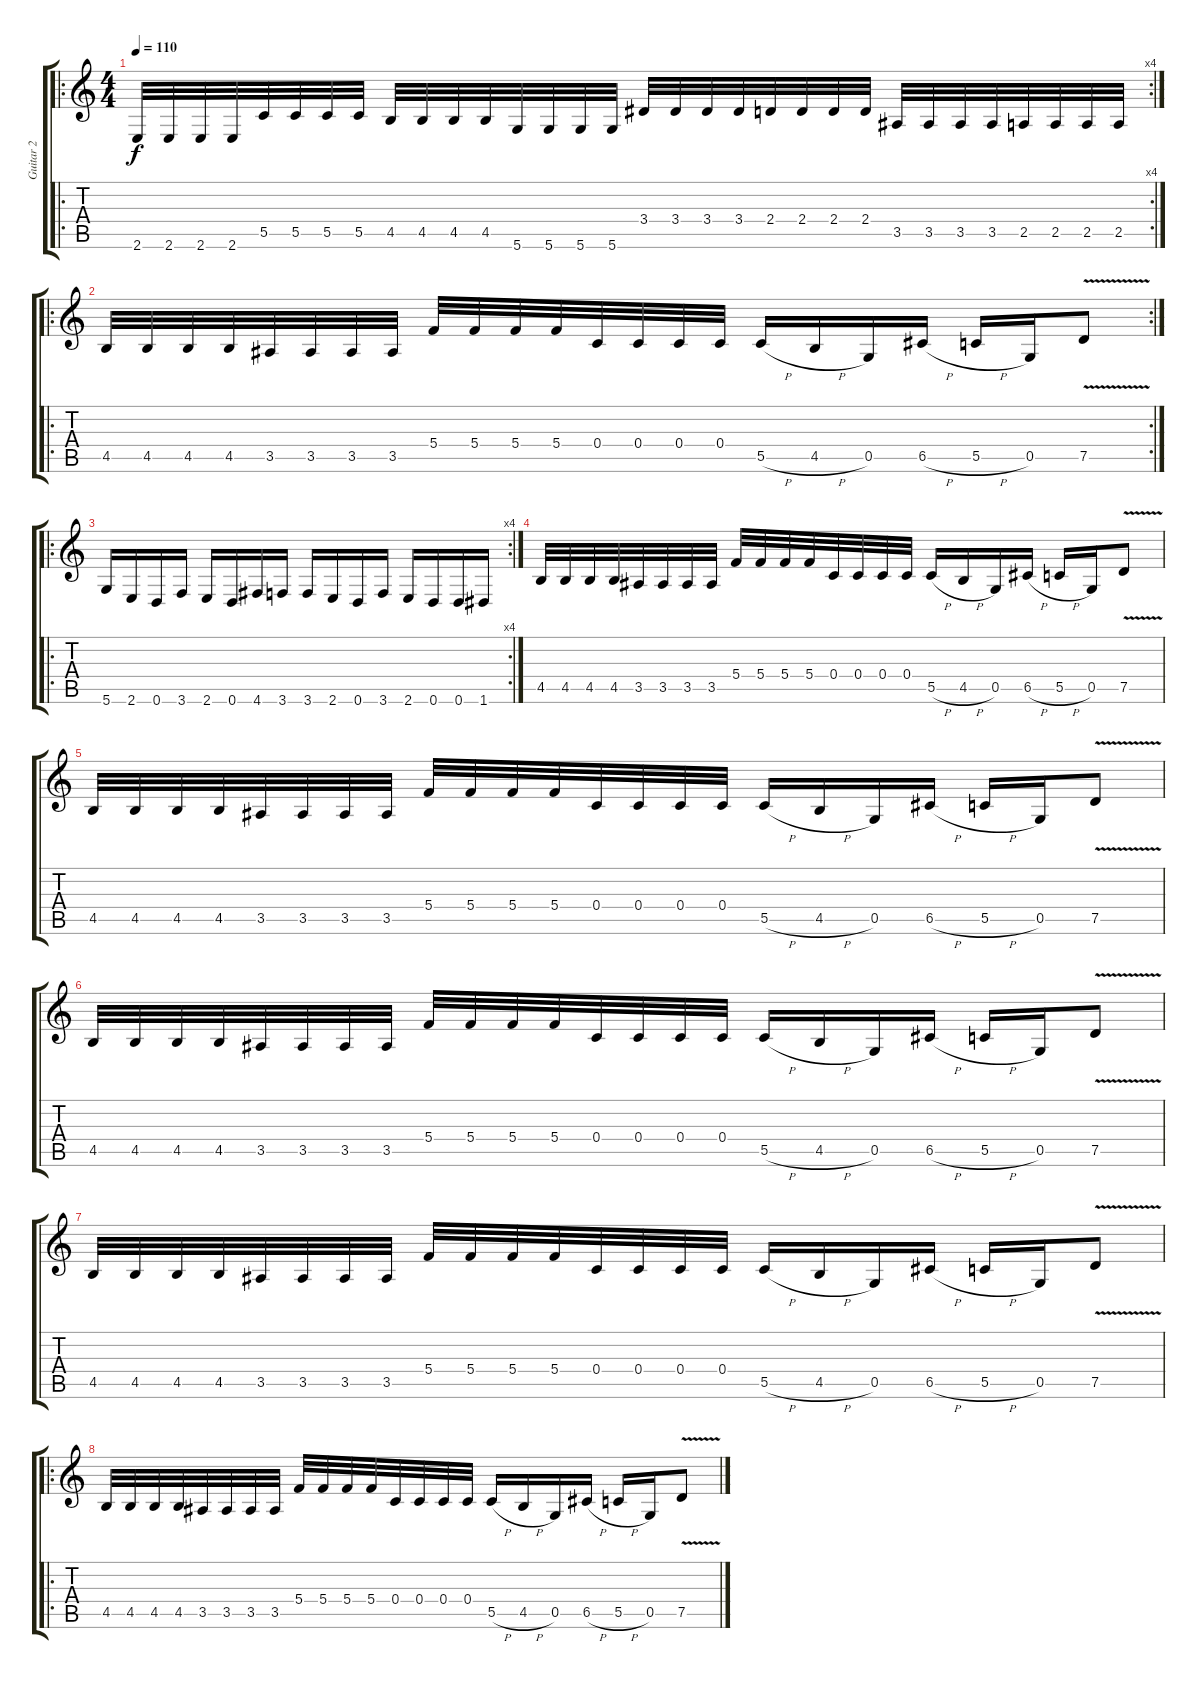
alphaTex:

\track ("Guitar 2" "Guitar 2") {instrument distortionguitar}
\staff {score tabs}
\tuning (D4 A3 F3 C3 G2 D2) {hide}
\ro
\rc 4
\ts (4 4)
\tempo 110
\clef g2
\ks c
2.6.32{dy f} 2.6.32 2.6.32 2.6.32 5.5.32 5.5.32 5.5.32 5.5.32 4.5.32 4.5.32 4.5.32 4.5.32 5.6.32 5.6.32 5.6.32 5.6.32 3.4.32 3.4.32 3.4.32 3.4.32 2.4.32 2.4.32 2.4.32 2.4.32 3.5.32 3.5.32 3.5.32 3.5.32 2.5.32 2.5.32 2.5.32 2.5.32 |
\ro
\rc 2
4.5.32 4.5.32 4.5.32 4.5.32 3.5.32 3.5.32 3.5.32 3.5.32 5.4.32 5.4.32 5.4.32 5.4.32 0.4.32 0.4.32 0.4.32 0.4.32 5.5{h}.16 4.5{h}.16 0.5.16 6.5{h}.16 5.5{h}.16 0.5.16 7.5{v}.8 |
\ro
\rc 4
5.6.16 2.6.16 0.6.16 3.6.16 2.6.16 0.6.16 4.6.16 3.6.16 3.6.16 2.6.16 0.6.16 3.6.16 2.6.16 0.6.16 0.6.16 1.6.16 |
4.5.32 4.5.32 4.5.32 4.5.32 3.5.32 3.5.32 3.5.32 3.5.32 5.4.32 5.4.32 5.4.32 5.4.32 0.4.32 0.4.32 0.4.32 0.4.32 5.5{h}.16 4.5{h}.16 0.5.16 6.5{h}.16 5.5{h}.16 0.5.16 7.5{v}.8 |
4.5.32 4.5.32 4.5.32 4.5.32 3.5.32 3.5.32 3.5.32 3.5.32 5.4.32 5.4.32 5.4.32 5.4.32 0.4.32 0.4.32 0.4.32 0.4.32 5.5{h}.16 4.5{h}.16 0.5.16 6.5{h}.16 5.5{h}.16 0.5.16 7.5{v}.8 |
4.5.32 4.5.32 4.5.32 4.5.32 3.5.32 3.5.32 3.5.32 3.5.32 5.4.32 5.4.32 5.4.32 5.4.32 0.4.32 0.4.32 0.4.32 0.4.32 5.5{h}.16 4.5{h}.16 0.5.16 6.5{h}.16 5.5{h}.16 0.5.16 7.5{v}.8 |
4.5.32 4.5.32 4.5.32 4.5.32 3.5.32 3.5.32 3.5.32 3.5.32 5.4.32 5.4.32 5.4.32 5.4.32 0.4.32 0.4.32 0.4.32 0.4.32 5.5{h}.16 4.5{h}.16 0.5.16 6.5{h}.16 5.5{h}.16 0.5.16 7.5{v}.8 |
\ro
4.5.32 4.5.32 4.5.32 4.5.32 3.5.32 3.5.32 3.5.32 3.5.32 5.4.32 5.4.32 5.4.32 5.4.32 0.4.32 0.4.32 0.4.32 0.4.32 5.5{h}.16 4.5{h}.16 0.5.16 6.5{h}.16 5.5{h}.16 0.5.16 7.5{v}.8
